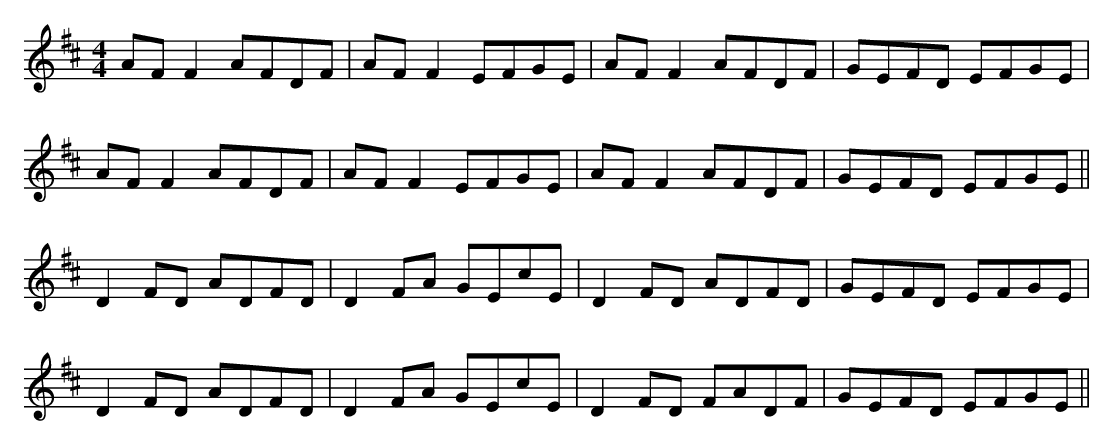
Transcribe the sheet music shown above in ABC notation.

X:1
M:4/4
K:D
AF F2 AFDF|AF F2 EFGE|AF F2 AFDF|GEFD EFGE|
AF F2 AFDF|AF F2 EFGE|AF F2 AFDF|GEFD EFGE||
D2 FD ADFD|D2 FA GEcE|D2 FD ADFD|GEFD EFGE|
D2 FD ADFD|D2 FA GEcE|D2 FD FADF|GEFD EFGE||
